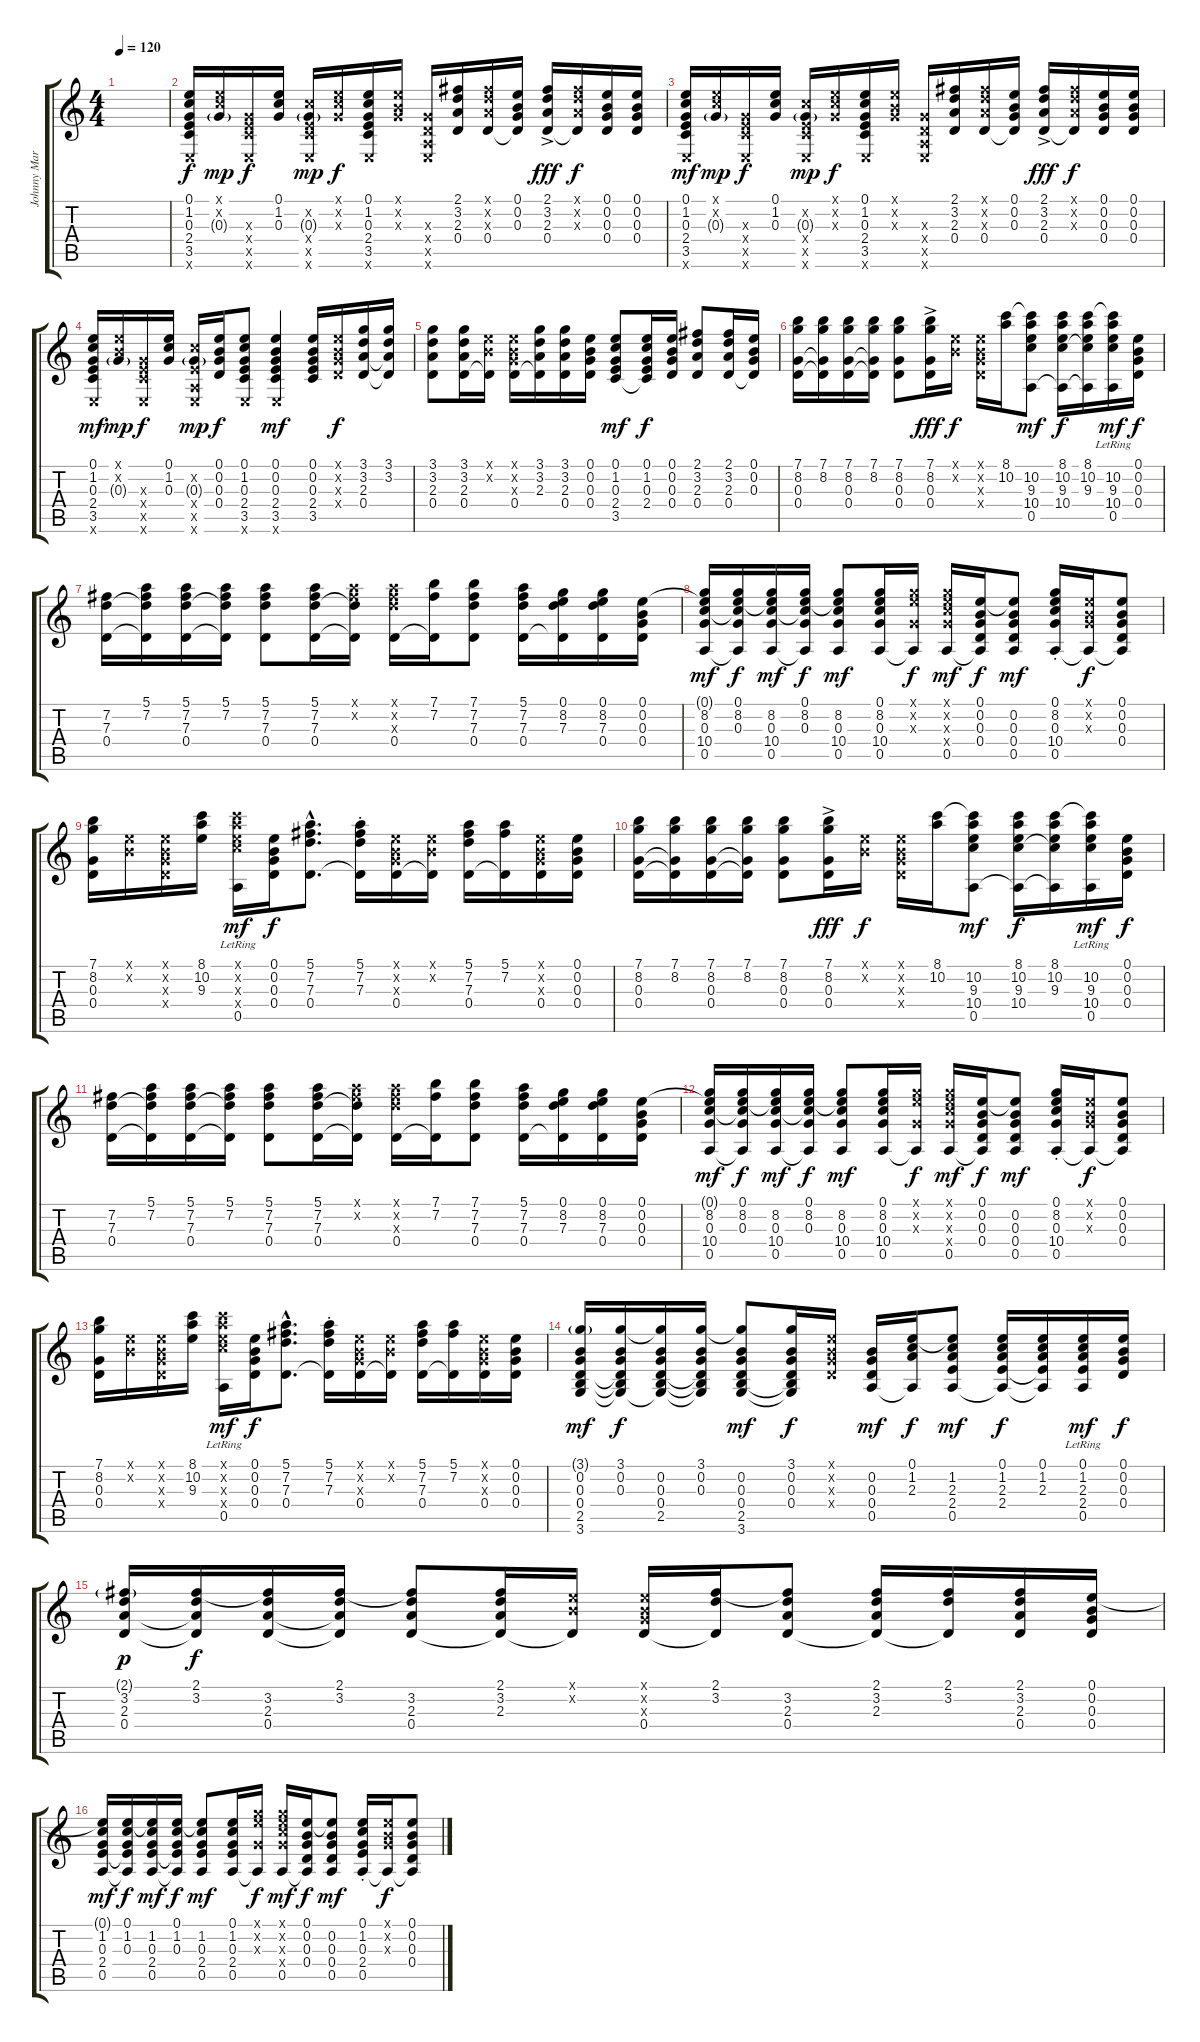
\track ("Johnny Marr" "Johnny Mar") {instrument electricguitarclean}
\staff {score tabs}
\tuning (E4 B3 G3 D3 A2 E2) {hide}
\ts (4 4)
\tempo 120
\clef g2
\ks c
|
(0.1 1.2 0.3 2.4 3.5 0.6{x}).16 (0.1{x} 1.2{x} 0.3{g}).16{dy mp} (0.3{x} 2.4{x} 3.5{x} 0.6{x}).16{dy f} (0.1 1.2 0.3).16 (1.2{x} 0.3{g} 2.4{x} 3.5{x} 0.6{x}).16{dy mp} (0.1{x} 1.2{x} 0.3{x}).16{dy f} (0.1 1.2 0.3 2.4 3.5 0.6{x}).16 (0.1{x} 0.2{x} 0.3{x}).16 (0.3{x} 0.4{x} 0.5{x} 0.6{x}).16 (2.1 3.2 2.3 0.4).16 (2.1{x} 3.2{x} 2.3{x} 0.4).16 (0.1 0.2 0.3 0.4{t}).16 (2.1{ac} 3.2 2.3 0.4).16{dy fff} (2.1{x} 3.2{x} 2.3{x} 0.4{t}).16{dy f} (0.1 0.2 0.3 0.4).16 (0.1 0.2 0.3 0.4).16 |
(0.1 1.2 0.3 2.4 3.5 0.6{x}).16{dy mf} (0.1{x} 1.2{x} 0.3{g}).16{dy mp} (0.3{x} 2.4{x} 3.5{x} 0.6{x}).16{dy f} (0.1 1.2 0.3).16 (1.2{x} 0.3{g} 2.4{x} 3.5{x} 0.6{x}).16{dy mp} (0.1{x} 1.2{x} 0.3{x}).16{dy f} (0.1 1.2 0.3 2.4 3.5 0.6{x}).16 (0.1{x} 0.2{x} 0.3{x}).16 (0.3{x} 0.4{x} 0.5{x} 0.6{x}).16 (2.1 3.2 2.3 0.4).16 (2.1{x} 3.2{x} 2.3{x} 0.4).16 (0.1 0.2 0.3 0.4{t}).16 (2.1{ac} 3.2 2.3 0.4).16{dy fff} (2.1{x} 3.2{x} 2.3{x} 0.4{t}).16{dy f} (0.1 0.2 0.3 0.4).16 (0.1 0.2 0.3 0.4).16 |
(0.1 1.2 0.3 2.4 3.5 0.6{x}).16{dy mf} (0.1{x} 0.2{x} 0.3{g}).16{dy mp} (0.3{x} 2.4{x} 3.5{x} 0.6{x}).16{dy f} (0.1 1.2 0.3).16 (1.2{x} 0.3{g} 2.4{x} 0.5{x} 0.6{x}).16{dy mp} (0.1 0.2 0.3 0.4).16{dy f} (0.1 1.2 0.3 2.4 3.5 0.6{x}).8 (0.1 0.2 0.3 2.4 3.5 0.6{x}).4{dy mf} (0.1 0.2 0.3 2.4 3.5).16 (0.1{x} 0.2{x} 0.3{x} 0.4{x}).16{dy f} (3.1 3.2 2.3 0.4).16 (3.1 3.2 2.3{t} 0.4{t}).16 |
(3.1 3.2 2.3 0.4).8 (3.1 3.2 2.3 0.4).16 (0.1{x} 0.2{x} 0.4{t}).16 (0.1{x} 0.2{x} 0.3{x} 0.4).16 (3.1 3.2 2.3 0.4{t}).16 (3.1 3.2 2.3 0.4).16 (0.1 0.2 0.3 0.4).16 (0.1 1.2 0.3 2.4 3.5).8{dy mf} (0.1 1.2 0.3 2.4 3.5{t}).16{dy f} (0.1 0.2 0.3 0.4).16 (2.1 3.2 2.3 0.4).8 (2.1 3.2 2.3 0.4).16 (0.1 0.2 0.3 0.4{t}).16 |
(7.1 8.2 0.3 0.4).16 (7.1 8.2 0.3{t} 0.4{t}).16 (7.1 8.2 0.3 0.4).16 (7.1 8.2 0.3{t} 0.4{t}).16 (7.1 8.2 0.3 0.4).8 (7.1{ac} 8.2 0.3 0.4).16{dy fff} (0.1{x} 0.2{x}).16{dy f} (0.1{x} 0.2{x} 0.3{x} 0.4{x}).16 (8.1 10.2).16 (8.1{t} 10.2 9.3 10.4 0.5).8{dy mf} (8.1 10.2 9.3 10.4 0.5{t}).16{dy f} (8.1 10.2 9.3 10.4{t} 0.5{t}).16 (8.1{t} 10.2 9.3 10.4 0.5{lr}).16{dy mf} (0.1 0.2 0.3 0.4).16{dy f} |
(7.2 7.3 0.4).16 (5.1 7.2 7.3{t} 0.4{t}).16 (5.1 7.2 7.3 0.4).16 (5.1 7.2 7.3{t} 0.4{t}).16 (5.1 7.2 7.3 0.4).8 (5.1 7.2 7.3 0.4).16 (5.1{x} 7.2{x} 7.3{t} 0.4{t}).16 (5.1{x} 7.2{x} 7.3{x} 0.4).16 (7.1 7.2 0.4{t}).16 (7.1 7.2 7.3 0.4).8 (5.1 7.2 7.3 0.4).16 (0.1 8.2 7.3 0.4{t}).16 (0.1 8.2 7.3 0.4).16 (0.1 0.2 0.3 0.4).16 |
(0.1{t} 8.2 0.3 10.4 0.5).16{dy mf} (0.1 8.2 0.3 10.4{t} 0.5{t}).16{dy f} (0.1{t} 8.2 0.3 10.4 0.5).16{dy mf} (0.1 8.2 0.3 10.4{t} 0.5{t}).16{dy f} (0.1{t} 8.2 0.3 10.4 0.5).8{dy mf} (0.1 8.2 0.3 10.4 0.5).16 (0.1{x} 8.2{x} 0.3{x} 0.5{t}).16{dy f} (0.1{x} 8.2{x} 0.3{x} 10.4{x} 0.5).16{dy mf} (0.1 0.2 0.3 0.4 0.5{t}).16{dy f} (0.1{t} 0.2 0.3 0.4 0.5).8{dy mf} (0.1 8.2{st} 0.3 10.4{st} 0.5).16 (0.1{x} 0.2{x} 0.3{x} 0.5{t}).16{dy f} (0.1 0.2 0.3 0.4 0.5{t}).8 |
(7.1 8.2 0.3 0.4).16 (0.1{x} 0.2{x}).16 (0.1{x} 0.2{x} 0.3{x} 0.4{x}).16 (8.1 10.2 9.3).16 (8.1{x} 10.2{x} 9.3{x} 10.4{x} 0.5{lr}).16{dy mf} (0.1 0.2 0.3 0.4).16{dy f} (5.1{hac} 7.2{hac} 7.3{hac} 0.4{hac}).8{d} (5.1{st} 7.2 7.3 0.4{t}).16 (0.1{x} 0.2{x} 0.3{x} 0.4).16 (0.1{x} 0.2{x} 0.4{t}).16 (5.1 7.2 7.3 0.4).16 (5.1 7.2 0.4{t}).16 (0.1{x} 0.2{x} 0.3{x} 0.4).16 (0.1 0.2 0.3 0.4).16 |
(7.1 8.2 0.3 0.4).16 (7.1 8.2 0.3{t} 0.4{t}).16 (7.1 8.2 0.3 0.4).16 (7.1 8.2 0.3{t} 0.4{t}).16 (7.1 8.2 0.3 0.4).8 (7.1{ac} 8.2 0.3 0.4).16{dy fff} (0.1{x} 0.2{x}).16{dy f} (0.1{x} 0.2{x} 0.3{x} 0.4{x}).16 (8.1 10.2).16 (8.1{t} 10.2 9.3 10.4 0.5).8{dy mf} (8.1 10.2 9.3 10.4 0.5{t}).16{dy f} (8.1 10.2 9.3 10.4{t} 0.5{t}).16 (8.1{t} 10.2 9.3 10.4 0.5{lr}).16{dy mf} (0.1 0.2 0.3 0.4).16{dy f} |
(7.2 7.3 0.4).16 (5.1 7.2 7.3{t} 0.4{t}).16 (5.1 7.2 7.3 0.4).16 (5.1 7.2 7.3{t} 0.4{t}).16 (5.1 7.2 7.3 0.4).8 (5.1 7.2 7.3 0.4).16 (5.1{x} 7.2{x} 7.3{t} 0.4{t}).16 (5.1{x} 7.2{x} 7.3{x} 0.4).16 (7.1 7.2 0.4{t}).16 (7.1 7.2 7.3 0.4).8 (5.1 7.2 7.3 0.4).16 (0.1 8.2 7.3 0.4{t}).16 (0.1 8.2 7.3 0.4).16 (0.1 0.2 0.3 0.4).16 |
(0.1{t} 8.2 0.3 10.4 0.5).16{dy mf} (0.1 8.2 0.3 10.4{t} 0.5{t}).16{dy f} (0.1{t} 8.2 0.3 10.4 0.5).16{dy mf} (0.1 8.2 0.3 10.4{t} 0.5{t}).16{dy f} (0.1{t} 8.2 0.3 10.4 0.5).8{dy mf} (0.1 8.2 0.3 10.4 0.5).16 (0.1{x} 8.2{x} 0.3{x} 0.5{t}).16{dy f} (0.1{x} 8.2{x} 0.3{x} 10.4{x} 0.5).16{dy mf} (0.1 0.2 0.3 0.4 0.5{t}).16{dy f} (0.1{t} 0.2 0.3 0.4 0.5).8{dy mf} (0.1 8.2{st} 0.3 10.4{st} 0.5).16 (0.1{x} 0.2{x} 0.3{x} 0.5{t}).16{dy f} (0.1 0.2 0.3 0.4 0.5{t}).8 |
(7.1 8.2 0.3 0.4).16 (0.1{x} 0.2{x}).16 (0.1{x} 0.2{x} 0.3{x} 0.4{x}).16 (8.1 10.2 9.3).16 (8.1{x} 10.2{x} 9.3{x} 10.4{x} 0.5{lr}).16{dy mf} (0.1 0.2 0.3 0.4).16{dy f} (5.1{hac} 7.2{hac} 7.3{hac} 0.4{hac}).8{d} (5.1{st} 7.2 7.3 0.4{t}).16 (0.1{x} 0.2{x} 0.3{x} 0.4).16 (0.1{x} 0.2{x} 0.4{t}).16 (5.1 7.2 7.3 0.4).16 (5.1 7.2 0.4{t}).16 (0.1{x} 0.2{x} 0.3{x} 0.4).16 (0.1 0.2 0.3 0.4).16 |
(3.1{g} 0.2 0.3 0.4 2.5 3.6).16{dy mf} (3.1 0.2 0.3 0.4{t} 2.5{t} 3.6{t}).16{dy f} (3.1{t} 0.2 0.3 0.4 2.5 3.6{t}).16 (3.1 0.2 0.3 0.4{t} 2.5{t} 3.6{t}).16 (3.1{t} 0.2 0.3 0.4 2.5 3.6).8{dy mf} (3.1 0.2 0.3 0.4 2.5{t} 3.6{t}).16{dy f} (0.1{x} 0.2{x} 0.3{x} 0.4{x}).16 (0.2 0.3 0.4 0.5).16{dy mf} (0.1 1.2 2.3 0.5{t}).16{dy f} (0.1{t} 1.2 2.3 2.4 0.5).8{dy mf} (0.1 1.2 2.3 2.4 0.5{t}).16{dy f} (0.1 1.2 2.3 2.4{t} 0.5{t}).16 (0.1 1.2 2.3 2.4 0.5{lr}).16{dy mf} (0.1 0.2 0.3 0.4).16{dy f} |
(2.1{g} 3.2 2.3 0.4).16{dy p} (2.1 3.2 2.3{t} 0.4{t}).16{dy f} (2.1{t} 3.2 2.3 0.4).16 (2.1 3.2 2.3{t} 0.4{t}).16 (2.1{t} 3.2 2.3 0.4).8 (2.1 3.2 2.3 0.4{t}).16 (0.1{x} 0.2{x} 0.4{t}).16 (0.1{x} 0.2{x} 0.3{x} 0.4).16 (2.1 3.2 0.4{t}).16 (2.1{t} 3.2 2.3 0.4).8 (2.1 3.2 2.3 0.4{t}).16 (2.1 3.2 0.4{t}).16 (2.1 3.2 2.3 0.4).16 (0.1 0.2 0.3 0.4).16 |
(0.1{t} 1.2 0.3 2.4 0.5).16{dy mf} (0.1 1.2 0.3 2.4{t} 0.5{t}).16{dy f} (0.1{t} 1.2 0.3 2.4 0.5).16{dy mf} (0.1 1.2 0.3 2.4{t} 0.5{t}).16{dy f} (0.1{t} 1.2 0.3 2.4 0.5).8{dy mf} (0.1 1.2 0.3 2.4 0.5).16 (0.1{x} 8.2{x} 0.3{x} 0.5{t}).16{dy f} (0.1{x} 8.2{x} 0.3{x} 10.4{x} 0.5).16{dy mf} (0.1 0.2 0.3 0.4 0.5{t}).16{dy f} (0.1{t} 0.2 0.3 0.4 0.5).8{dy mf} (0.1 1.2{st} 0.3 2.4{st} 0.5).16 (0.1{x} 0.2{x} 0.3{x} 0.5{t}).16{dy f} (0.1 0.2 0.3 0.4 0.5{t}).8
